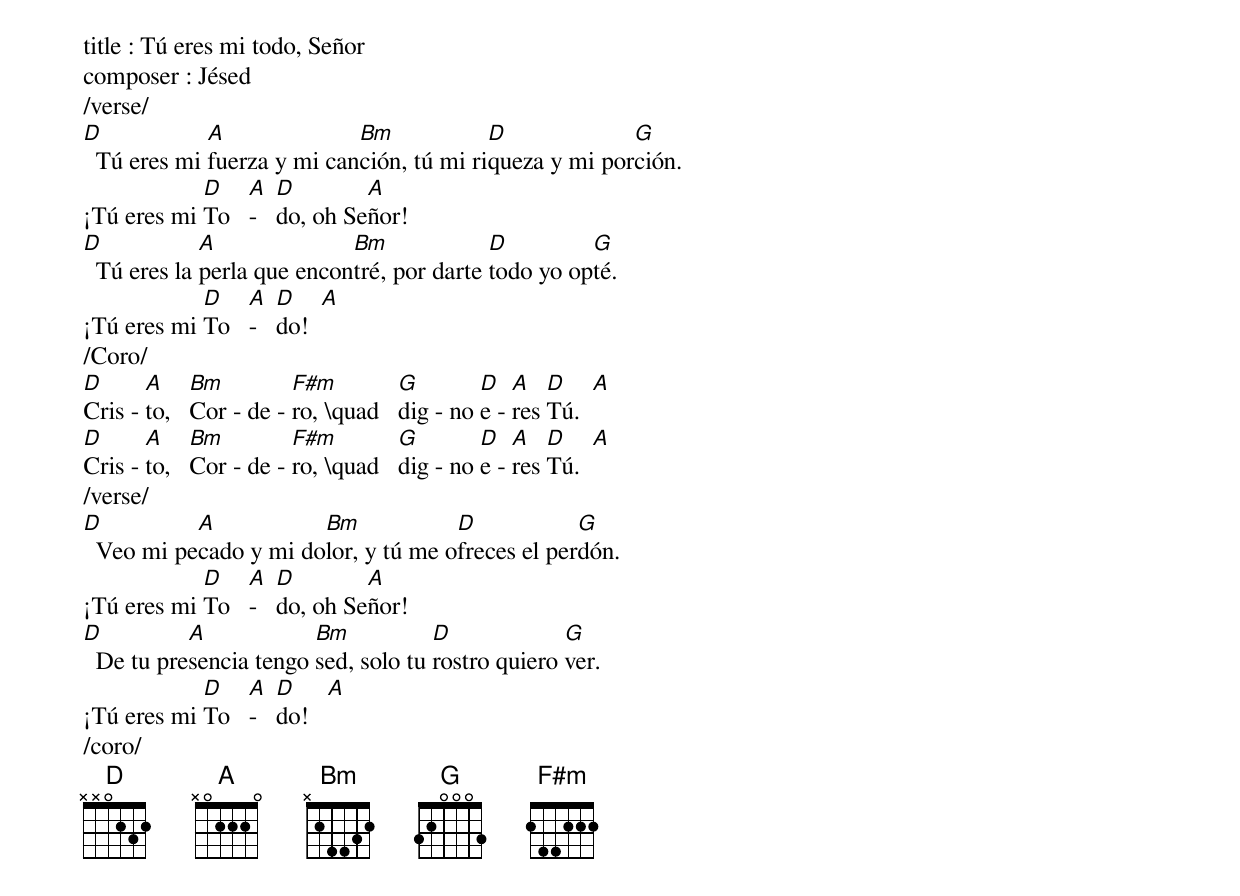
title : Tú eres mi todo, Señor
composer : Jésed
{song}
/verse/
[D]  Tú eres mi [A]fuerza y mi can[Bm]ción, tú mi ri[D]queza y mi por[G]ción.
¡Tú eres mi [D]To   [A]-   [D]do, oh Se[A]ñor!
[D]  Tú eres la [A]perla que encon[Bm]tré, por darte [D]todo yo op[G]té.
¡Tú eres mi [D]To   [A]-   [D]do!  [A]
/Coro/
[D]Cris - [A]to,   [Bm]Cor - de - [F#m]ro, \quad   [G]dig - no [D]e - [A]res [D]Tú.  [A]
[D]Cris - [A]to,   [Bm]Cor - de - [F#m]ro, \quad   [G]dig - no [D]e - [A]res [D]Tú.  [A]
/verse/
[D]  Veo mi pe[A]cado y mi do[Bm]lor, y tú me o[D]freces el per[G]dón.
¡Tú eres mi [D]To   [A]-   [D]do, oh Se[A]ñor!
[D]  De tu pre[A]sencia tengo [Bm]sed, solo tu [D]rostro quiero [G]ver.
¡Tú eres mi [D]To   [A]-   [D]do!   [A]
/coro/
